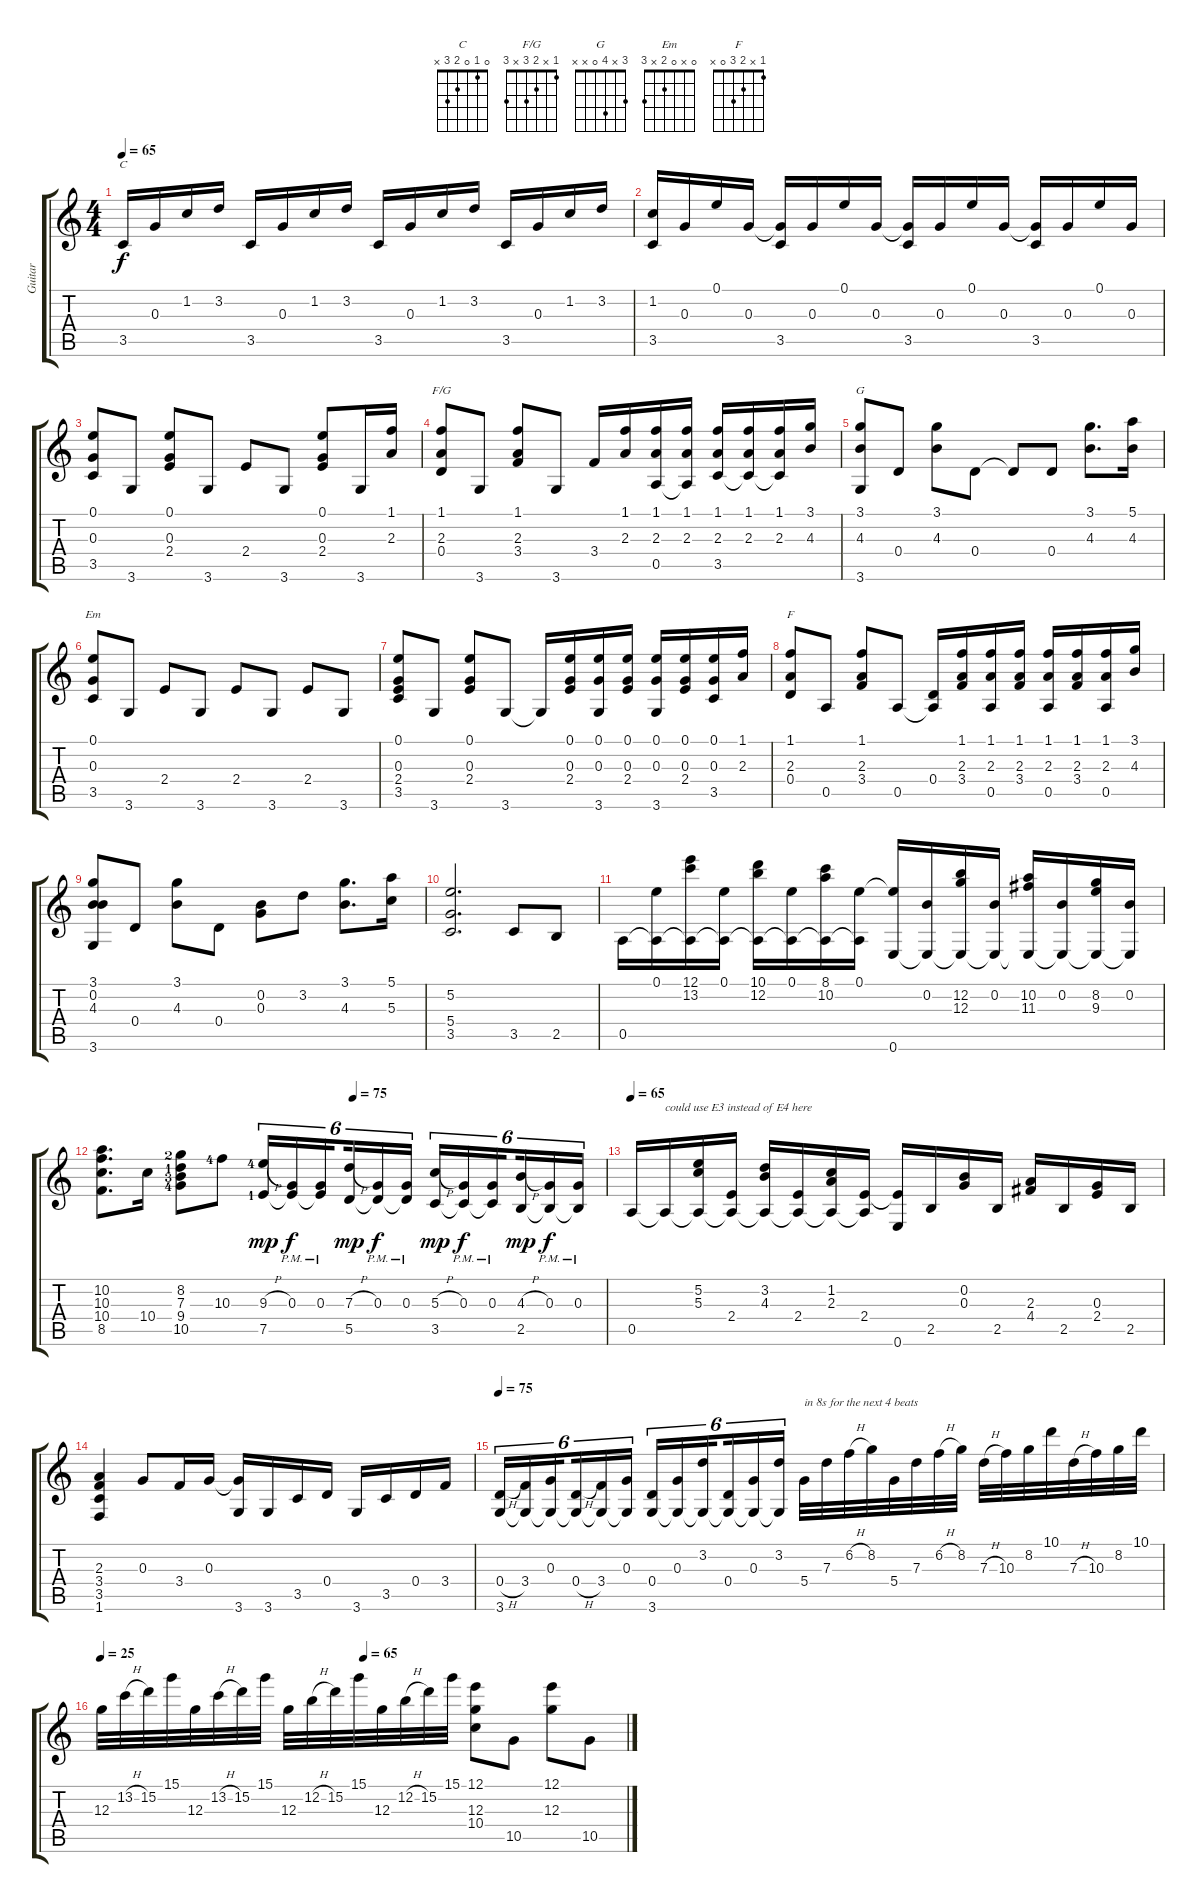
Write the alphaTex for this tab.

\track ("Guitar" "Guitar") {instrument acousticguitarsteel}
\staff {score tabs}
\tuning (E4 B3 G3 D3 A2 E2) {hide}
\chord ("C" 0 1 0 2 3 x)
\chord ("F/G" 1 x 2 3 x 3)
\chord ("G" 3 x 4 0 x x)
\chord ("Em" 0 x 0 2 x 3)
\chord ("F" 1 x 2 3 0 x)
\ts (4 4)
\tempo 65
\clef g2
\ks c
3.5.16{ch "C" dy f instrument acousticguitarsteel} 0.3.16 1.2.16 3.2.16 3.5.16 0.3.16 1.2.16 3.2.16 3.5.16 0.3.16 1.2.16 3.2.16 3.5.16 0.3.16 1.2.16 3.2.16 |
(1.2 3.5).16 0.3.16 0.1.16 0.3.16 (0.3{t} 3.5).16 0.3.16 0.1.16 0.3.16 (0.3{t} 3.5).16 0.3.16 0.1.16 0.3.16 (0.3{t} 3.5).16 0.3.16 0.1.16 0.3.16 |
(0.1 0.3 3.5).8 3.6.8 (0.1 0.3 2.4).8 3.6.8 2.4.8 3.6.8 (0.1 0.3 2.4).8 3.6.16 (1.1 2.3).16 |
(1.1 2.3 0.4).8{ch "F/G"} 3.6.8 (1.1 2.3 3.4).8 3.6.8 3.4.16 (1.1 2.3).16 (1.1 2.3 0.5).16 (1.1 2.3 0.5{t}).16 (1.1 2.3 3.5).16 (1.1 2.3 3.5{t}).16 (1.1 2.3 3.5{t}).16 (3.1 4.3).16 |
(3.1 4.3 3.6).8{ch "G"} 0.4.8 (3.1 4.3).8 0.4.8 0.4{t}.8 0.4.8 (3.1 4.3).8{d} (5.1 4.3).16 |
(0.1 0.3 3.5).8{ch "Em"} 3.6.8 2.4.8 3.6.8 2.4.8 3.6.8 2.4.8 3.6.8 |
(0.1 0.3 2.4 3.5).8 3.6.8 (0.1 0.3 2.4).8 3.6.8 3.6{t}.16 (0.1 0.3 2.4).16 (0.1 0.3 3.6).16 (0.1 0.3 2.4).16 (0.1 0.3 3.6).16 (0.1 0.3 2.4).16 (0.1 0.3 3.5).16 (1.1 2.3).16 |
(1.1 2.3 0.4).8{ch "F"} 0.5.8 (1.1 2.3 3.4).8 0.5.8 (0.4 0.5{t}).16 (1.1 2.3 3.4).16 (1.1 2.3 0.5).16 (1.1 2.3 3.4).16 (1.1 2.3 0.5).16 (1.1 2.3 3.4).16 (1.1 2.3 0.5).16 (3.1 4.3).16 |
(3.1 0.2 4.3 3.6).8 0.4.8 (3.1 4.3).8 0.4.8 (0.2 0.3).8 3.2.8 (3.1 4.3).8{d} (5.1 5.3).16 |
(5.2 5.4 3.5).2{d} 3.5.8 2.5.8 |
0.5.16 (0.1 0.5{t}).16 (12.1 13.2 0.5{t}).16 (0.1 0.5{t}).16 (10.1 12.2 0.5{t}).16 (0.1 0.5{t}).16 (8.1 10.2 0.5{t}).16 (0.1 0.5{t}).16 (0.1{t} 0.6).16 (0.2 0.6{t}).16 (12.2 12.3 0.6{t}).16 (0.2 0.6{t}).16 (10.2 11.3 0.6{t}).16 (0.2 0.6{t}).16 (8.2 9.3 0.6{t}).16 (0.2 0.6{t}).16 |
\tempo (75 0.5)
(10.2 10.3 10.4 8.5).8{d} 10.4.16 (8.2{lf 3} 7.3{lf 2} 9.4{lf 4} 10.5{lf 5}).8 10.3{lf 5}.8 (9.3{h lf 5} 7.5{lf 2}).16{tu (6 4) dy mp} (0.3{pm} 7.5{t}).16{tu (6 4) dy f} (0.3{pm} 7.5{t}).16{tu (6 4) beam splitsecondary} (7.3{h} 5.5).16{tu (6 4) dy mp} (0.3{pm} 5.5{t}).16{tu (6 4) dy f} (0.3{pm} 5.5{t}).16{tu (6 4)} (5.3{h} 3.5).16{tu (6 4) dy mp} (0.3{pm} 3.5{t}).16{tu (6 4) dy f} (0.3{pm} 3.5{t}).16{tu (6 4) beam splitsecondary} (4.3{h} 2.5).16{tu (6 4) dy mp} (0.3{pm} 2.5{t}).16{tu (6 4) dy f} (0.3{pm} 2.5{t}).16{tu (6 4)} |
\tempo 65
0.5.16 0.5{t}.16{txt "could use E3 instead of E4 here"} (5.2 5.3 0.5{t}).16 (2.4 0.5{t}).16 (3.2 4.3 0.5{t}).16 (2.4 0.5{t}).16 (1.2 2.3 0.5{t}).16 (2.4 0.5{t}).16 (2.4{t} 0.6).16 2.5.16 (0.2 0.3).16 2.5.16 (2.3 4.4).16 2.5.16 (0.3 2.4).16 2.5.16 |
(2.3 3.4 3.5 1.6).4 0.3.8 3.4.16 0.3.16 (0.3{t} 3.6).16 3.6.16 3.5.16 0.4.16 3.6.16 3.5.16 0.4.16 3.4.16 |
\tempo 75
(0.4{h} 3.6).16{tu (6 4)} (3.4 3.6{t}).16{tu (6 4)} (0.3 3.6{t}).16{tu (6 4) beam splitsecondary} (0.4{h} 3.6{t}).16{tu (6 4)} (3.4 3.6{t}).16{tu (6 4)} (0.3 3.6{t}).16{tu (6 4)} (0.4 3.6).16{tu (6 4)} (0.3 3.6{t}).16{tu (6 4)} (3.2 3.6{t}).16{tu (6 4) beam splitsecondary} (0.4 3.6{t}).16{tu (6 4)} (0.3 3.6{t}).16{tu (6 4)} (3.2 3.6{t}).16{tu (6 4)} 5.4.32{txt "in 8s for the next 4 beats"} 7.3.32 6.2{h}.32 8.2.32 5.4.32 7.3.32 6.2{h}.32 8.2.32 7.3{h}.32 10.3.32 8.2.32 10.1.32 7.3{h}.32 10.3.32 8.2.32 10.1.32 |
\tempo 25
\tempo (65 0.5)
12.3.32 13.2{h}.32 15.2.32 15.1.32 12.3.32 13.2{h}.32 15.2.32 15.1.32 12.3.32 12.2{h}.32 15.2.32 15.1.32 12.3.32 12.2{h}.32 15.2.32 15.1.32 (12.1 12.3 10.4).8 10.5.8 (12.1 12.3).8 10.5.8
